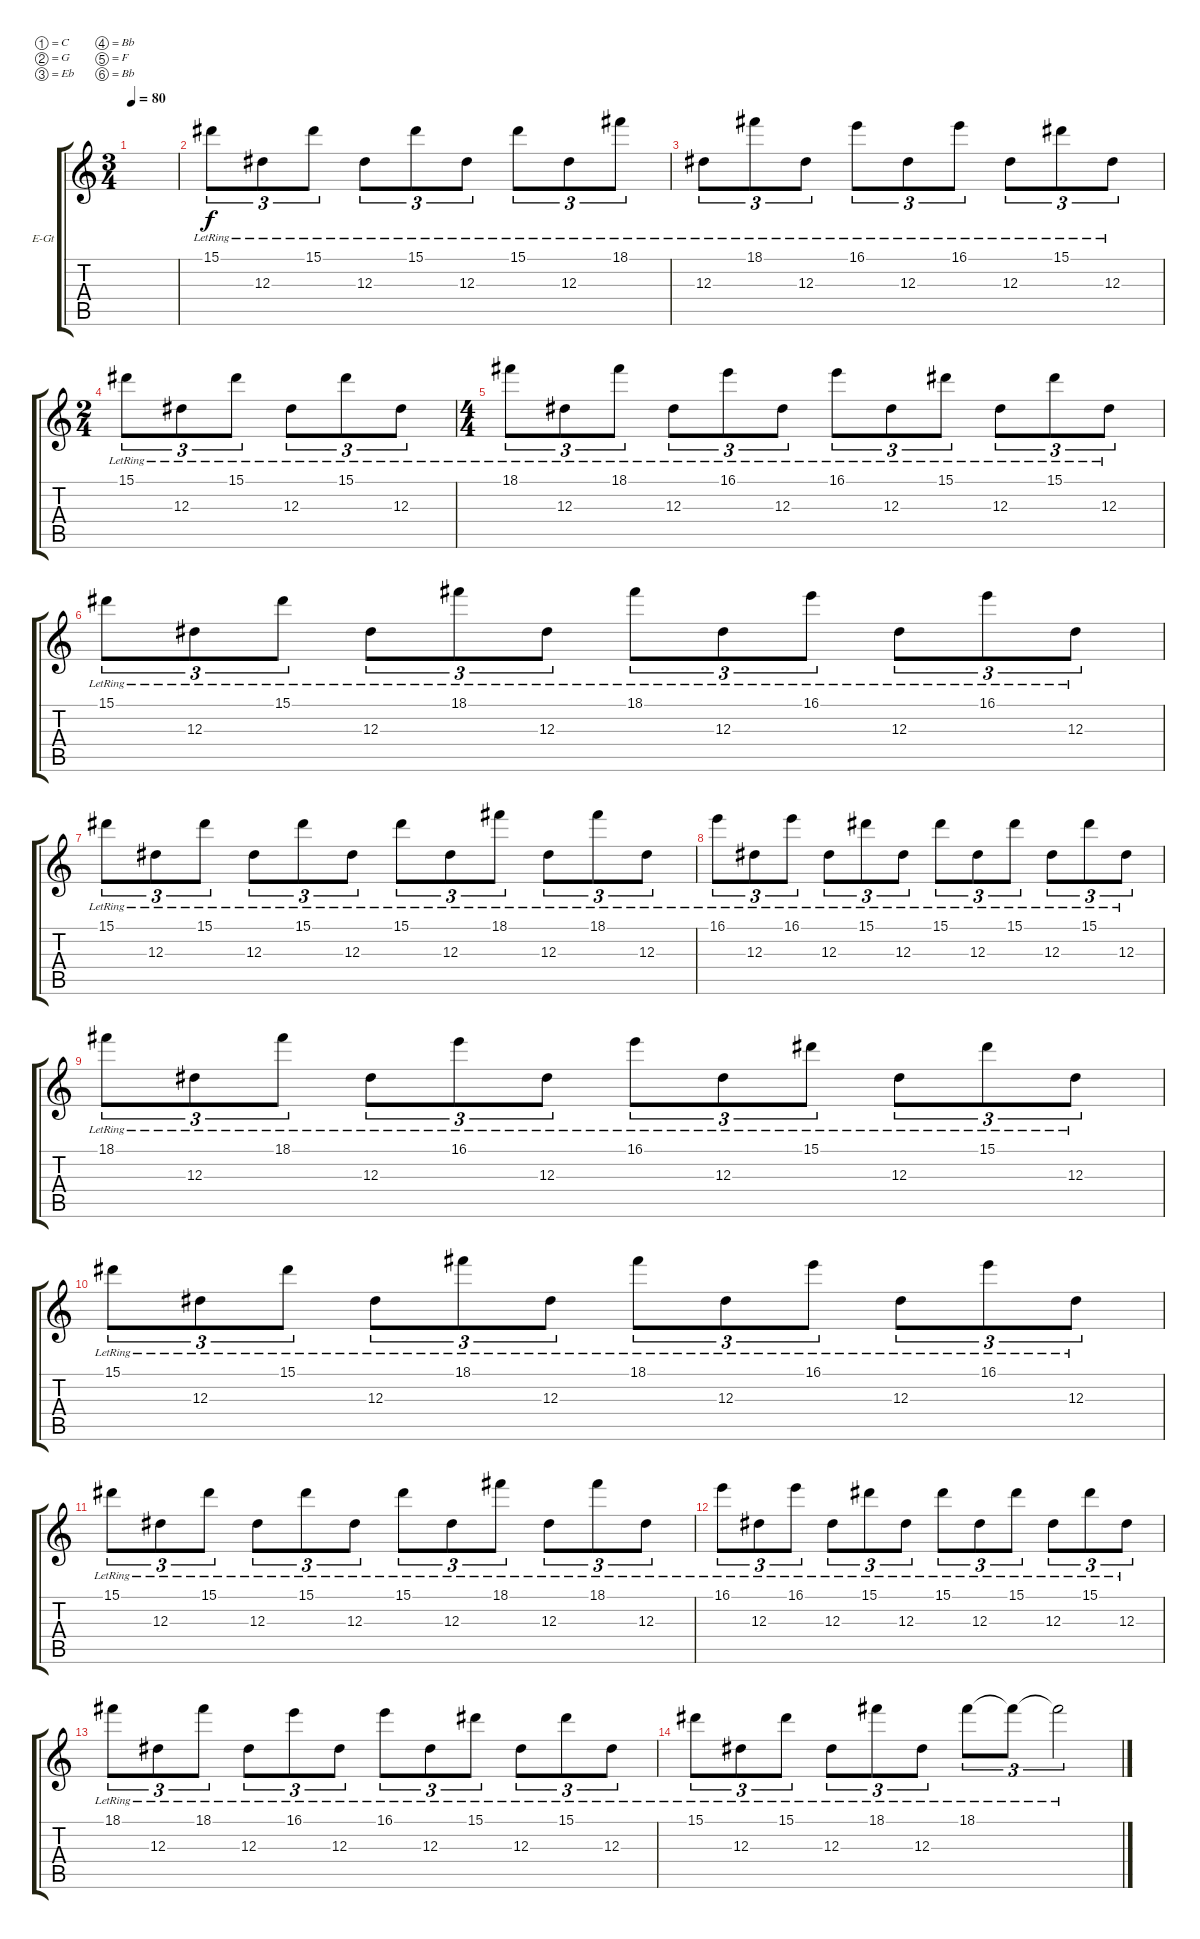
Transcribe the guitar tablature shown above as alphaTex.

\bracketExtendMode groupsimilarinstruments
\firstSystemTrackNameOrientation horizontal
\otherSystemsTrackNameOrientation horizontal
\track ("Clean Guitar(Octave)" "E-Gt") {instrument electricguitarclean}
\staff {score tabs}
\tuning (C4 G3 Eb3 Bb2 F2 Bb1)
\ts (3 4)
\tempo 80
\clef g2
\scale
0.487395
\ks c
|
\scale
0.256303 15.1{lr}.8{tu (3 2)} 12.3{lr}.8{tu (3 2)} 15.1{lr}.8{tu (3 2)} 12.3{lr}.8{tu (3 2)} 15.1{lr}.8{tu (3 2)} 12.3{lr}.8{tu (3 2)} 15.1{lr}.8{tu (3 2)} 12.3{lr}.8{tu (3 2)} 18.1{lr}.8{tu (3 2)} |
\scale
0.256303 12.3{lr}.8{tu (3 2)} 18.1{lr}.8{tu (3 2)} 12.3{lr}.8{tu (3 2)} 16.1{lr}.8{tu (3 2)} 12.3{lr}.8{tu (3 2)} 16.1{lr}.8{tu (3 2)} 12.3{lr}.8{tu (3 2)} 15.1{lr}.8{tu (3 2)} 12.3{lr}.8{tu (3 2)} |
\ts (2 4)
\scale
0.256303 15.1{lr}.8{tu (3 2)} 12.3{lr}.8{tu (3 2)} 15.1{lr}.8{tu (3 2)} 12.3{lr}.8{tu (3 2)} 15.1{lr}.8{tu (3 2)} 12.3{lr}.8{tu (3 2)} |
\ts (4 4)
\scale
0.487395 18.1{lr}.8{tu (3 2)} 12.3{lr}.8{tu (3 2)} 18.1{lr}.8{tu (3 2)} 12.3{lr}.8{tu (3 2)} 16.1{lr}.8{tu (3 2)} 12.3{lr}.8{tu (3 2)} 16.1{lr}.8{tu (3 2)} 12.3{lr}.8{tu (3 2)} 15.1{lr}.8{tu (3 2)} 12.3{lr}.8{tu (3 2)} 15.1{lr}.8{tu (3 2)} 12.3{lr}.8{tu (3 2)} |
\scale
0.333333 15.1{lr}.8{tu (3 2)} 12.3{lr}.8{tu (3 2)} 15.1{lr}.8{tu (3 2)} 12.3{lr}.8{tu (3 2)} 18.1{lr}.8{tu (3 2)} 12.3{lr}.8{tu (3 2)} 18.1{lr}.8{tu (3 2)} 12.3{lr}.8{tu (3 2)} 16.1{lr}.8{tu (3 2)} 12.3{lr}.8{tu (3 2)} 16.1{lr}.8{tu (3 2)} 12.3{lr}.8{tu (3 2)} |
\scale
0.333333 15.1{lr}.8{tu (3 2)} 12.3{lr}.8{tu (3 2)} 15.1{lr}.8{tu (3 2)} 12.3{lr}.8{tu (3 2)} 15.1{lr}.8{tu (3 2)} 12.3{lr}.8{tu (3 2)} 15.1{lr}.8{tu (3 2)} 12.3{lr}.8{tu (3 2)} 18.1{lr}.8{tu (3 2)} 12.3{lr}.8{tu (3 2)} 18.1{lr}.8{tu (3 2)} 12.3{lr}.8{tu (3 2)} |
\scale
0.333333 16.1{lr}.8{tu (3 2)} 12.3{lr}.8{tu (3 2)} 16.1{lr}.8{tu (3 2)} 12.3{lr}.8{tu (3 2)} 15.1{lr}.8{tu (3 2)} 12.3{lr}.8{tu (3 2)} 15.1{lr}.8{tu (3 2)} 12.3{lr}.8{tu (3 2)} 15.1{lr}.8{tu (3 2)} 12.3{lr}.8{tu (3 2)} 15.1{lr}.8{tu (3 2)} 12.3{lr}.8{tu (3 2)} |
\scale
0.333333 18.1{lr}.8{tu (3 2)} 12.3{lr}.8{tu (3 2)} 18.1{lr}.8{tu (3 2)} 12.3{lr}.8{tu (3 2)} 16.1{lr}.8{tu (3 2)} 12.3{lr}.8{tu (3 2)} 16.1{lr}.8{tu (3 2)} 12.3{lr}.8{tu (3 2)} 15.1{lr}.8{tu (3 2)} 12.3{lr}.8{tu (3 2)} 15.1{lr}.8{tu (3 2)} 12.3{lr}.8{tu (3 2)} |
\scale
0.333333 15.1{lr}.8{tu (3 2)} 12.3{lr}.8{tu (3 2)} 15.1{lr}.8{tu (3 2)} 12.3{lr}.8{tu (3 2)} 18.1{lr}.8{tu (3 2)} 12.3{lr}.8{tu (3 2)} 18.1{lr}.8{tu (3 2)} 12.3{lr}.8{tu (3 2)} 16.1{lr}.8{tu (3 2)} 12.3{lr}.8{tu (3 2)} 16.1{lr}.8{tu (3 2)} 12.3{lr}.8{tu (3 2)} |
\scale
0.333333 15.1{lr}.8{tu (3 2)} 12.3{lr}.8{tu (3 2)} 15.1{lr}.8{tu (3 2)} 12.3{lr}.8{tu (3 2)} 15.1{lr}.8{tu (3 2)} 12.3{lr}.8{tu (3 2)} 15.1{lr}.8{tu (3 2)} 12.3{lr}.8{tu (3 2)} 18.1{lr}.8{tu (3 2)} 12.3{lr}.8{tu (3 2)} 18.1{lr}.8{tu (3 2)} 12.3{lr}.8{tu (3 2)} |
\scale
0.333333 16.1{lr}.8{tu (3 2)} 12.3{lr}.8{tu (3 2)} 16.1{lr}.8{tu (3 2)} 12.3{lr}.8{tu (3 2)} 15.1{lr}.8{tu (3 2)} 12.3{lr}.8{tu (3 2)} 15.1{lr}.8{tu (3 2)} 12.3{lr}.8{tu (3 2)} 15.1{lr}.8{tu (3 2)} 12.3{lr}.8{tu (3 2)} 15.1{lr}.8{tu (3 2)} 12.3{lr}.8{tu (3 2)} |
\scale
0.333333 18.1{lr}.8{tu (3 2)} 12.3{lr}.8{tu (3 2)} 18.1{lr}.8{tu (3 2)} 12.3{lr}.8{tu (3 2)} 16.1{lr}.8{tu (3 2)} 12.3{lr}.8{tu (3 2)} 16.1{lr}.8{tu (3 2)} 12.3{lr}.8{tu (3 2)} 15.1{lr}.8{tu (3 2)} 12.3{lr}.8{tu (3 2)} 15.1{lr}.8{tu (3 2)} 12.3{lr}.8{tu (3 2)} |
\scale
0.333333 15.1{lr}.8{tu (3 2)} 12.3{lr}.8{tu (3 2)} 15.1{lr}.8{tu (3 2)} 12.3{lr}.8{tu (3 2)} 18.1{lr}.8{tu (3 2)} 12.3{lr}.8{tu (3 2)} 18.1{lr}.8{tu (3 2)} 18.1{lr t}.8{tu (3 2)} 18.1{lr t}.2{tu (3 2)} |
\scale
0.333333 |
\scale
0.333333
